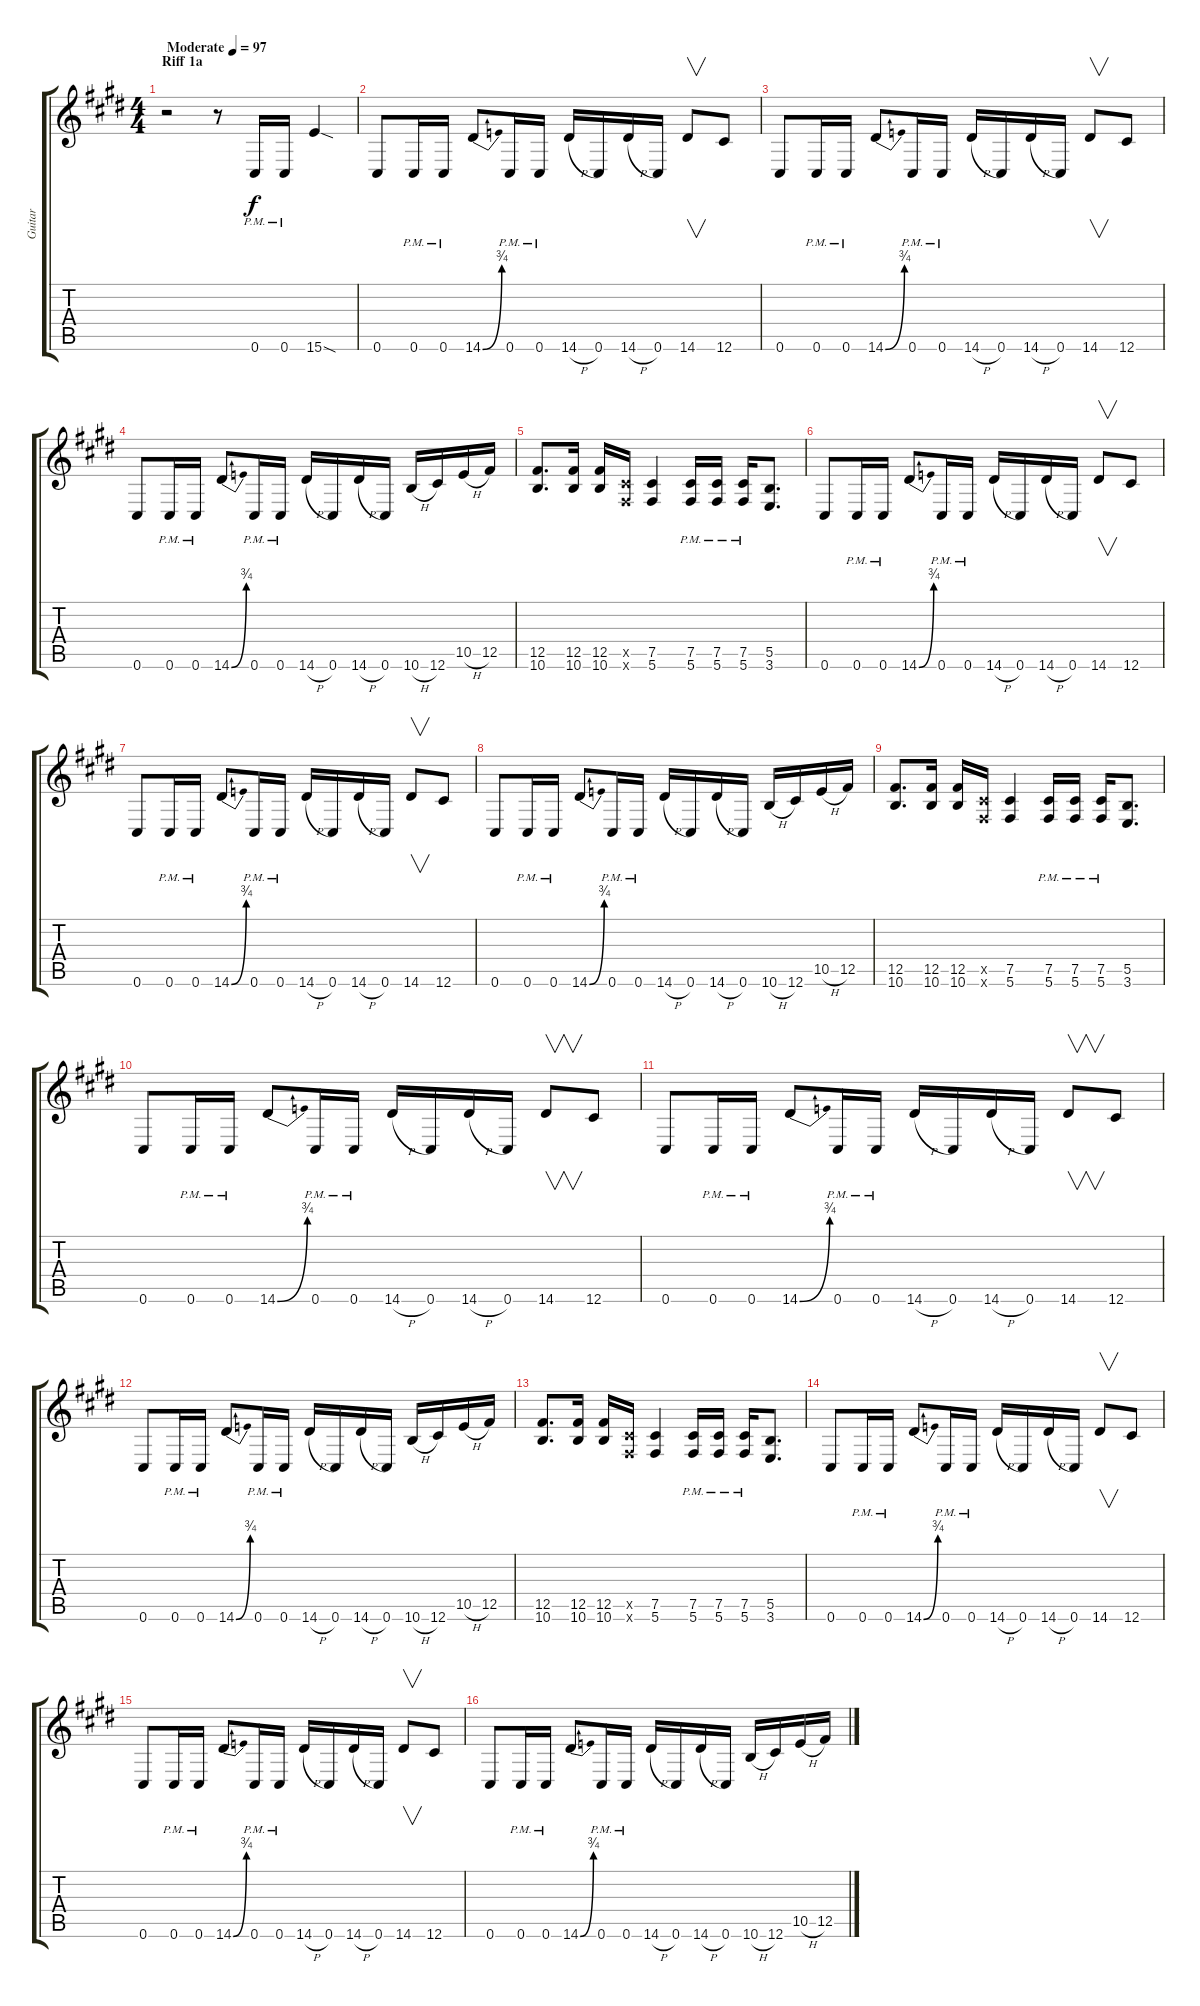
\track ("Guitar" "Guitar") {instrument distortionguitar}
\staff {score tabs}
\tuning (Db4 Ab3 E3 B2 Gb2 Db2) {hide}
\ts (4 4)
\section ("" "Riff 1a")
\tempo (97 "Moderate")
\clef g2
\ks e
r.2{dy f instrument distortionguitar} r.8 0.6{pm}.16 0.6{pm}.16 15.6{sod}.4 |
0.6.8 0.6{pm}.16 0.6{pm}.16 14.6{be (bend 0 0 60 3)}.8 0.6{pm}.16 0.6{pm}.16 14.6{h}.16 0.6.16 14.6{h}.16 0.6.16 14.6.8{v} 12.6.8 |
0.6.8 0.6{pm}.16 0.6{pm}.16 14.6{be (bend 0 0 60 3)}.8 0.6{pm}.16 0.6{pm}.16 14.6{h}.16 0.6.16 14.6{h}.16 0.6.16 14.6.8{v} 12.6.8 |
0.6.8 0.6{pm}.16 0.6{pm}.16 14.6{be (bend 0 0 60 3)}.8 0.6{pm}.16 0.6{pm}.16 14.6{h}.16 0.6.16 14.6{h}.16 0.6.16 10.6{h}.16 12.6.16 10.5{h}.16 12.5.16 |
(12.5 10.6).8{d} (12.5 10.6).16 (12.5 10.6).16 (7.5{x} 5.6{x}).16 (7.5 5.6).4 (7.5{pm} 5.6{pm}).16 (7.5{pm} 5.6{pm}).16 (7.5{pm} 5.6{pm}).16 (5.5 3.6).8{d} |
0.6.8 0.6{pm}.16 0.6{pm}.16 14.6{be (bend 0 0 60 3)}.8 0.6{pm}.16 0.6{pm}.16 14.6{h}.16 0.6.16 14.6{h}.16 0.6.16 14.6.8{v} 12.6.8 |
0.6.8 0.6{pm}.16 0.6{pm}.16 14.6{be (bend 0 0 60 3)}.8 0.6{pm}.16 0.6{pm}.16 14.6{h}.16 0.6.16 14.6{h}.16 0.6.16 14.6.8{v} 12.6.8 |
0.6.8 0.6{pm}.16 0.6{pm}.16 14.6{be (bend 0 0 60 3)}.8 0.6{pm}.16 0.6{pm}.16 14.6{h}.16 0.6.16 14.6{h}.16 0.6.16 10.6{h}.16 12.6.16 10.5{h}.16 12.5.16 |
(12.5 10.6).8{d} (12.5 10.6).16 (12.5 10.6).16 (7.5{x} 5.6{x}).16 (7.5 5.6).4 (7.5{pm} 5.6{pm}).16 (7.5{pm} 5.6{pm}).16 (7.5{pm} 5.6{pm}).16 (5.5 3.6).8{d} |
0.6.8 0.6{pm}.16 0.6{pm}.16 14.6{be (bend 0 0 60 3)}.8 0.6{pm}.16 0.6{pm}.16 14.6{h}.16 0.6.16 14.6{h}.16 0.6.16 14.6.8{v} 12.6.8 |
0.6.8 0.6{pm}.16 0.6{pm}.16 14.6{be (bend 0 0 60 3)}.8 0.6{pm}.16 0.6{pm}.16 14.6{h}.16 0.6.16 14.6{h}.16 0.6.16 14.6.8{v} 12.6.8 |
0.6.8 0.6{pm}.16 0.6{pm}.16 14.6{be (bend 0 0 60 3)}.8 0.6{pm}.16 0.6{pm}.16 14.6{h}.16 0.6.16 14.6{h}.16 0.6.16 10.6{h}.16 12.6.16 10.5{h}.16 12.5.16 |
(12.5 10.6).8{d} (12.5 10.6).16 (12.5 10.6).16 (7.5{x} 5.6{x}).16 (7.5 5.6).4 (7.5{pm} 5.6{pm}).16 (7.5{pm} 5.6{pm}).16 (7.5{pm} 5.6{pm}).16 (5.5 3.6).8{d} |
0.6.8 0.6{pm}.16 0.6{pm}.16 14.6{be (bend 0 0 60 3)}.8 0.6{pm}.16 0.6{pm}.16 14.6{h}.16 0.6.16 14.6{h}.16 0.6.16 14.6.8{v} 12.6.8 |
0.6.8 0.6{pm}.16 0.6{pm}.16 14.6{be (bend 0 0 60 3)}.8 0.6{pm}.16 0.6{pm}.16 14.6{h}.16 0.6.16 14.6{h}.16 0.6.16 14.6.8{v} 12.6.8 |
0.6.8 0.6{pm}.16 0.6{pm}.16 14.6{be (bend 0 0 60 3)}.8 0.6{pm}.16 0.6{pm}.16 14.6{h}.16 0.6.16 14.6{h}.16 0.6.16 10.6{h}.16 12.6.16 10.5{h}.16 12.5.16
